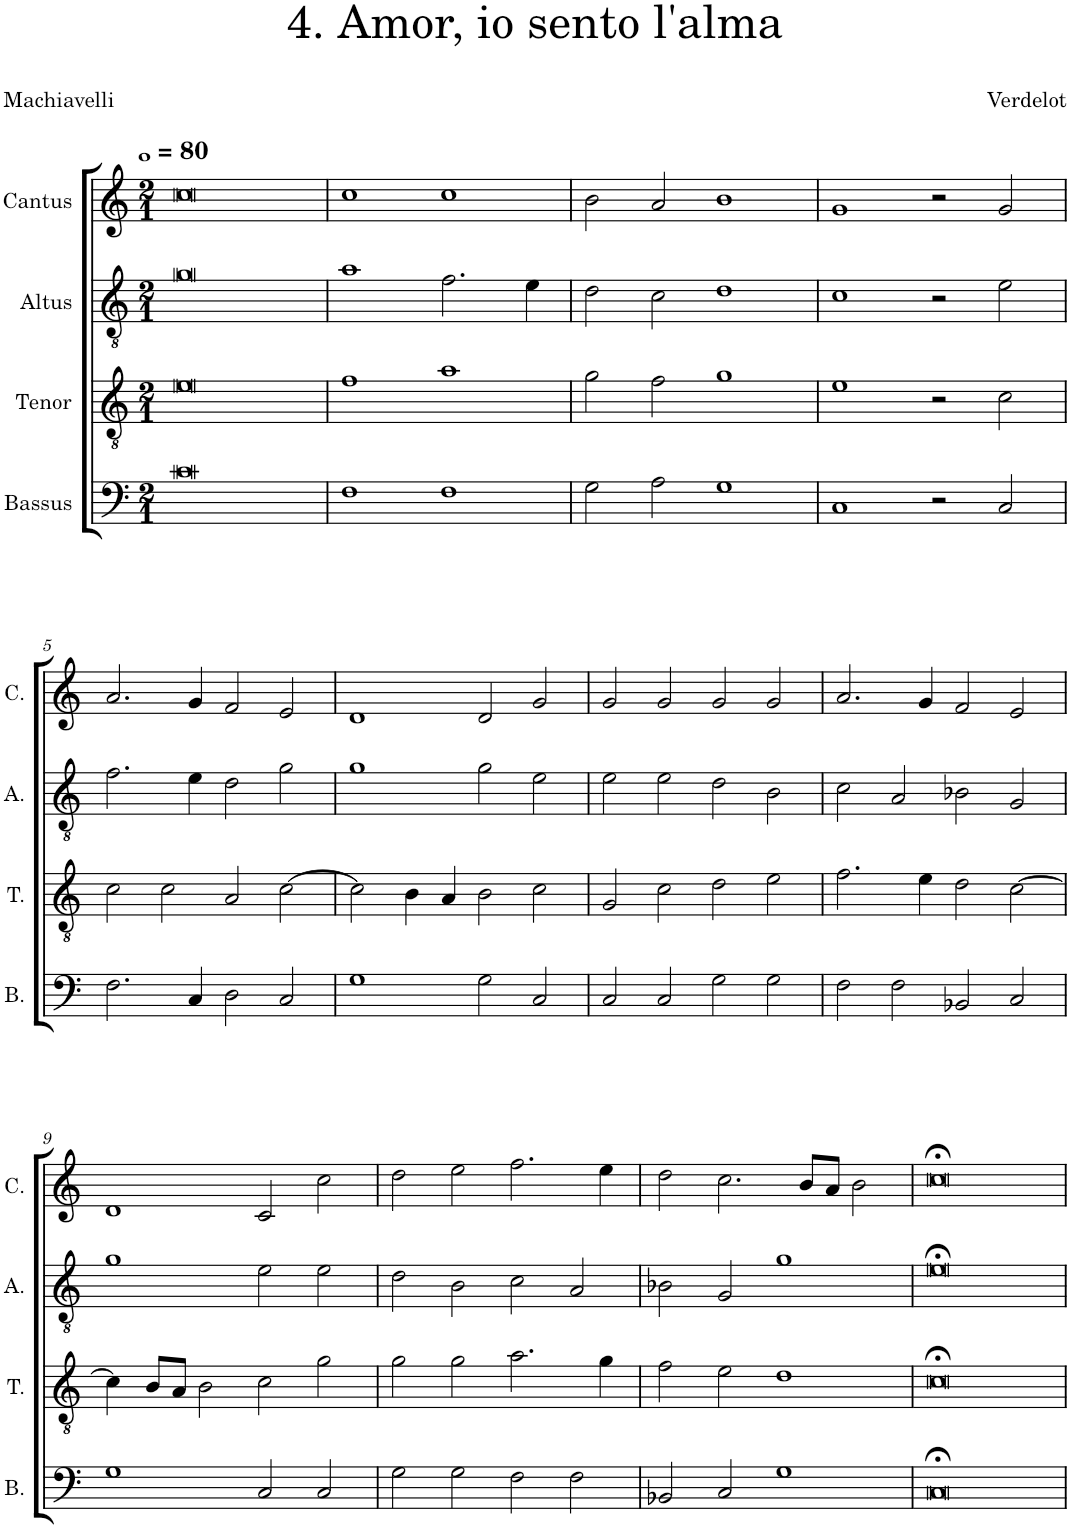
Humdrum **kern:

**kern	**kern	**kern	**kern
*part4	*part3	*part2	*part1
*staff4	*staff3	*staff2	*staff1
*I"Bassus	*I"Tenor	*I"Altus	*I"Cantus
*I'B.	*I'T.	*I'A.	*I'C.
*clefF4	*clefGv2	*clefGv2	*clefG2
*k[]	*k[]	*k[]	*k[]
*M2/1	*M2/1	*M2/1	*M2/1
*MM320	*MM320	*MM320	*MM320
=1	=1	=1	=1
0c	0e	0g	0cc
=2	=2	=2	=2
1F	1f	1a	1cc
1F	1a	2.f\	1cc
.	.	4e\	.
=3	=3	=3	=3
2G\	2g\	2d\	2b\
2A\	2f\	2c\	2a/
1G	1g	1d	1b
=4	=4	=4	=4
1C	1e	1c	1g
2r	2r	2r	2r
2C/	2c\	2e\	2g/
!!LO:LB:g=z
=5	=5	=5	=5
2.F\	2c\	2.f\	2.a/
.	2c\	.	.
4C/	.	4e\	4g/
2D\	2A/	2d\	2f/
2C/	[2c\	2g\	2e/
=6	=6	=6	=6
1G	2c\]	1g	1d
.	4B\	.	.
.	4A/	.	.
2G\	2B\	2g\	2d/
2C/	2c\	2e\	2g/
=7	=7	=7	=7
2C/	2G/	2e\	2g/
2C/	2c\	2e\	2g/
2G\	2d\	2d\	2g/
2G\	2e\	2B\	2g/
=8	=8	=8	=8
2F\	2.f\	2c\	2.a/
2F\	.	2A/	.
.	4e\	.	4g/
2BB-X/	2d\	2B-X\	2f/
2C/	[2c\	2G/	2e/
!!LO:LB:g=z
=9	=9	=9	=9
1G	4c\]	1g	1d
.	8B/L	.	.
.	8A/J	.	.
.	2B\	.	.
2C/	2c\	2e\	2c/
2C/	2g\	2e\	2cc\
=10	=10	=10	=10
2G\	2g\	2d\	2dd\
2G\	2g\	2B\	2ee\
2F\	2.a\	2c\	2.ff\
2F\	.	2A/	.
.	4g\	.	4ee\
=11	=11	=11	=11
2BB-X/	2f\	2B-X\	2dd\
2C/	2e\	2G/	2.cc\
1G	1d	1g	.
.	.	.	8b/L
.	.	.	8a/J
.	.	.	2b\
=12	=12	=12	=12
0C;<	0c;<	0e;<	0cc;<
=	=	=	=
*-	*-	*-	*-
